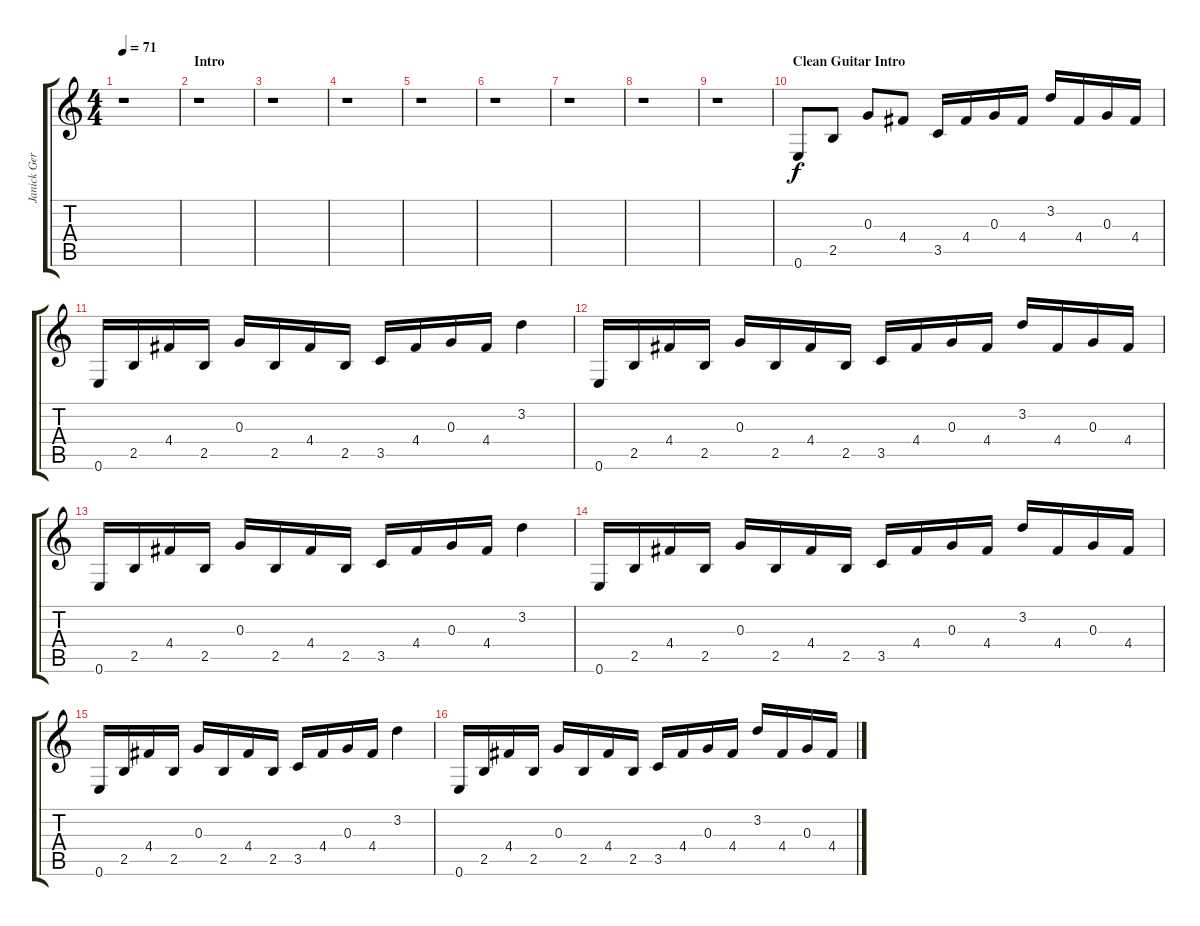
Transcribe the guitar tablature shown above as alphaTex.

\track ("Janick Gers (Clean Guitar)" "Janick Ger") {instrument electricguitarclean}
\staff {score tabs}
\tuning (E4 B3 G3 D3 A2 E2) {hide}
\ts (4 4)
\tempo 71
\clef g2
\ks c
r.1{dy f instrument electricguitarclean} |
\section ("" "Intro")
r.1 |
r.1 |
r.1 |
r.1 |
r.1 |
r.1 |
r.1 |
r.1 |
\section ("" "Clean Guitar Intro")
0.6.8 2.5.8 0.3.8 4.4.8 3.5.16 4.4.16 0.3.16 4.4.16 3.2.16 4.4.16 0.3.16 4.4.16 |
0.6.16 2.5.16 4.4.16 2.5.16 0.3.16 2.5.16 4.4.16 2.5.16 3.5.16 4.4.16 0.3.16 4.4.16 3.2.4 |
0.6.16 2.5.16 4.4.16 2.5.16 0.3.16 2.5.16 4.4.16 2.5.16 3.5.16 4.4.16 0.3.16 4.4.16 3.2.16 4.4.16 0.3.16 4.4.16 |
0.6.16 2.5.16 4.4.16 2.5.16 0.3.16 2.5.16 4.4.16 2.5.16 3.5.16 4.4.16 0.3.16 4.4.16 3.2.4 |
0.6.16 2.5.16 4.4.16 2.5.16 0.3.16 2.5.16 4.4.16 2.5.16 3.5.16 4.4.16 0.3.16 4.4.16 3.2.16 4.4.16 0.3.16 4.4.16 |
0.6.16 2.5.16 4.4.16 2.5.16 0.3.16 2.5.16 4.4.16 2.5.16 3.5.16 4.4.16 0.3.16 4.4.16 3.2.4 |
0.6.16 2.5.16 4.4.16 2.5.16 0.3.16 2.5.16 4.4.16 2.5.16 3.5.16 4.4.16 0.3.16 4.4.16 3.2.16 4.4.16 0.3.16 4.4.16
